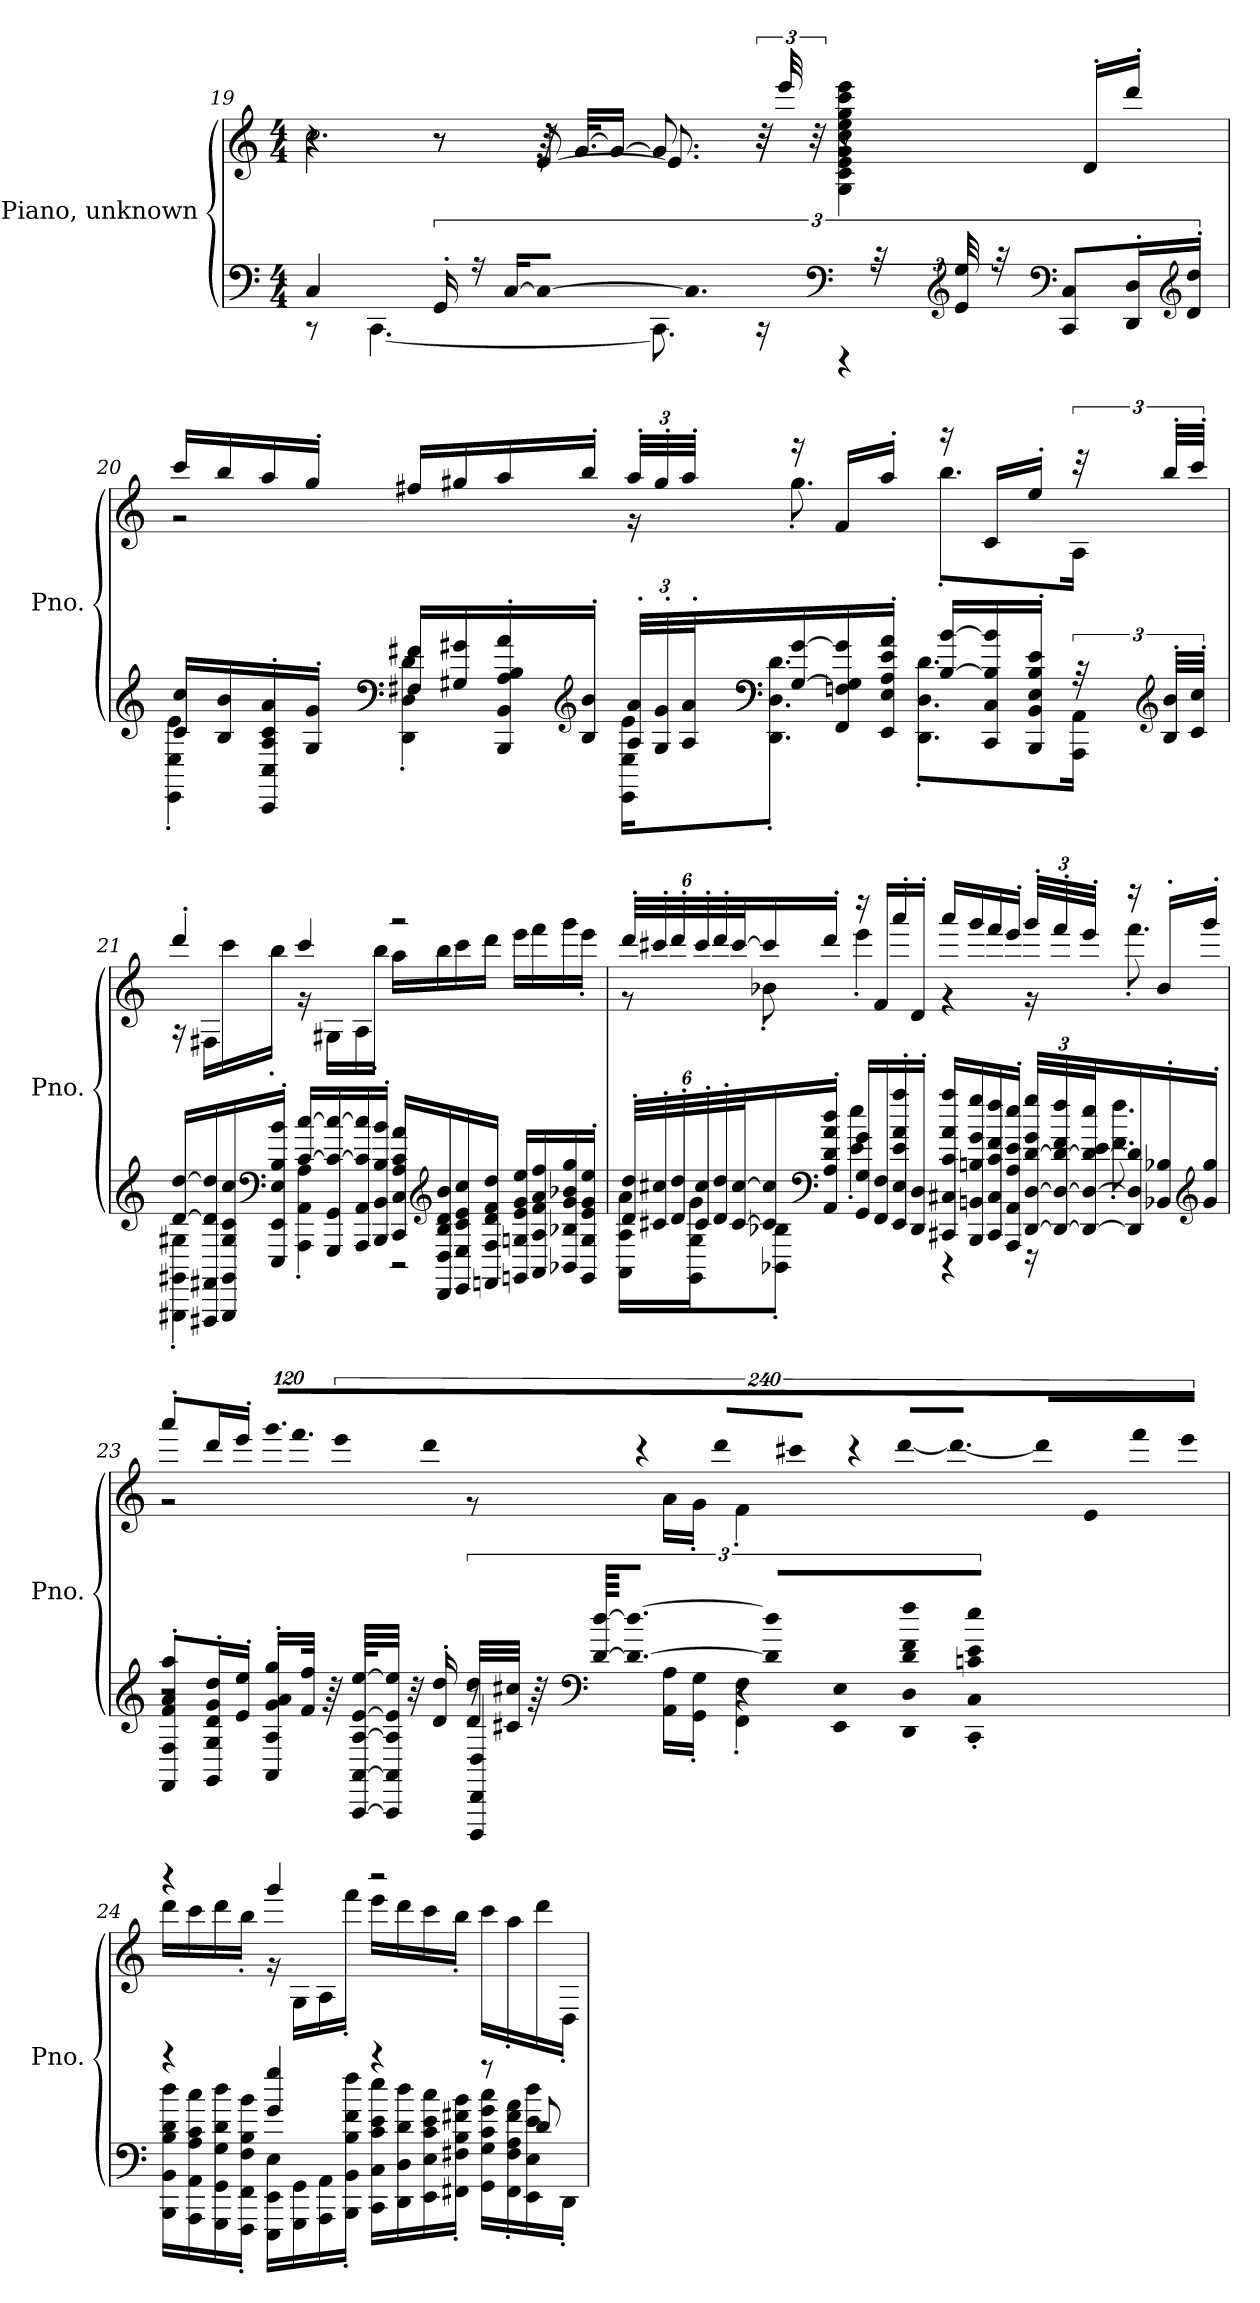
**kern	**kern
*part1	*part1
*staff2	*staff1
*I"Piano, unknown	*
*I'Pno.	*
!!LO:LB:g=z
*clefF4	*clefG2
*k[]	*k[]
*M4/4	*M4/4
=19	=19
*^	*^
*	*	*	*^
4C/	8r	4r	2.cc\	4r
.	[4.CC\	.	.	.
24GG'/	.	8r	.	8r
24r	.	.	.	.
[24C/KL	.	.	.	.
8C/J_	.	64r	.	[8e/
.	.	[32.g/KLL	.	.
.	.	16g/JJ_	.	.
8.C/]	8.CC\]	8.g/]	.	8.e/]
48r	16r	48r	.	16r
*clefG2	*	*	*	*
48e/ 48ee/	.	48eee/	.	.
48r	.	48r	.	.
*clefF4	*	*	*	*
8CC/ 8C/L	4r	8r	4G\ 4c\ 4e\ 4g\ 4cc\ 4ee\ 4gg\ 4ccc\ 4eee\	4r
16DD/' 16D/'L	.	16d'/LL	.	.
*clefG2	*	*	*	*
16d/' 16dd/'JJ	.	16ddd'/JJ	.	.
*	*	*	*v	*v
!!LO:LB:g=z
=20	=20	=20	=20
16c/ 16cc/LL	4EE\' 4E\' 4e\'	16ccc/LL	2r
16B/ 16b/	.	16bb/	.
16CC/' 16C/' 16A/' 16c/' 16a/'	.	16aa/	.
16G/' 16g/'JJ	.	16gg'/JJ	.
*clefF4	*	*	*
16F#X/ 16f#X/LL	4DD\' 4D\' 4d\'	16ff#X/LL	.
16G#X/ 16g#X/	.	16gg#X/	.
16BBB/' 16BB/' 16A/' 16B/' 16a/'	.	16aa/	.
*clefG2	*	*	*
16B/' 16b/'JJ	.	16bb'/JJ	.
*Xbrackettup	*	*Xbrackettup	*
48A/' 48a/'LLL	16EE\ 16E\ 16e\KL	48aa'/LLL	16r
48G#/' 48g#/'	.	48gg#'/	.
48A/' 48a/'J	.	48aa'/JJJ	.
*clefF4	*	*	*
[16G#/ [16g#/	8.DD\' 8.D\' 8.d\'J	16r	8.gg#'\
16FF/ 16Fn/ 16G#/] 16g#/]	.	16f/LL	.
16EE/' 16E/' 16A/' 16e/' 16a/'JJ	.	16aa'/JJ	.
[16B/ [16b/LL	8.DD\' 8.D\' 8.d\'L	16r	8.bb'\L
16CC/ 16C/ 16B/] 16b/]	.	16c/LL	.
16BBB/' 16BB/' 16E/' 16B/' 16e/'JJ	.	16ee'/JJ	.
*brackettup	*	*brackettup	*
48r	16AAA\ 16AA\Jk	48r	16A\Jk
*clefG2	*	*	*
48B/' 48b/'LLL	.	48bb'/LLL	.
48c/' 48cc/'JJJ	.	48ccc'/JJJ	.
!!LO:LB:g=z	!!
=21	=21	=21	=21
[16d/ [16dd/LL	4GGG#X\' 4GG#X\' 4G#X\'	4ddd'/	16r
16FFF#X/ 16FF#X/ 16d/] 16dd/]	.	.	16F#X\LL
16GGG#/ 16GG#/ 16G#/ 16c/ 16cc/	.	.	16ccc\
*clefF4	*	*	*
16EEE/' 16EE/' 16E/' 16B/' 16b/'JJ	.	.	16bb'\JJ
[16c/ [16cc/LL	4AAA\' 4AA\' 4A\'	4ccc/	16r
16GGG#/ 16GG#/ 16c/_ 16cc/_	.	.	16G#X\LL
16AAA/ 16AA/ 16c/] 16cc/]	.	.	16A\
16BBB/' 16BB/' 16B/' 16b/'JJ	.	.	16bb'\JJ
16CC/ 16C/ 16A/ 16c/ 16a/LL	2r	2r	16aa\LL
*clefG2	*	*	*
16DD/ 16D/ 16B/ 16d/ 16b/	.	.	16bb\
16EE/ 16E/ 16c/ 16e/ 16cc/	.	.	16ccc\
16FFn/ 16F/ 16d/ 16f/ 16dd/JJ	.	.	16ddd\JJ
16GGn/ 16Gn/ 16e/ 16g/ 16ee/LL	.	.	16eee\LL
16AA/ 16A/ 16f/ 16a/ 16ff/	.	.	16fff\
16BB-X/ 16B-X/ 16g/ 16b-X/ 16gg/	.	.	16ggg\
16GG/' 16G/' 16e/' 16g/' 16ee/'JJ	.	.	16eee'\JJ
!!LO:PB:g=z	!!
=22	=22	=22	=22
*Xbrackettup	*	*Xbrackettup	*
48d/' 48dd/'LLL	16AA\ 16A\ 16a\LL	48ddd'/LLL	8r
48c#X/' 48cc#X/'	.	48ccc#X'/	.
48d/' 48dd/'	.	48ddd'/	.
48c#/' 48cc#/'	16GG\ 16G\ 16g\J	48ccc#'/	.
48d/' 48dd/'	.	48ddd'/	.
[48c#/ [48cc#/J	.	[48ccc#/J	.
16c#/] 16cc#/]	8BB-X\' 8B-X\'J	16ccc#/]	8b-X'\
*clefF4	*	*	*
16AA/' 16A/' 16d/' 16a/' 16dd/'JJ	.	16ddd'/JJ	.
16GG/ 16G/ 16g/LL	4e\' 4ee\'	16r	4eee'\
16FF/ 16F/	.	16f/LL	.
16EE/' 16E/' 16e/' 16a/' 16aa/'	.	16aaa'/	.
16DD/' 16D/'JJ	.	16d'/JJ	.
16CC#X/ 16C#X/ 16c#/ 16a/ 16aa/LL	4r	16aaa/LL	4r
16BBB/ 16BBn/ 16Bn/ 16g/ 16gg/	.	16ggg/	.
16CC#/ 16C#/ 16c#/ 16f/ 16ff/	.	16fff/	.
16AAA/' 16AA/' 16A/' 16e/' 16ee/'JJ	.	16eee'/JJ	.
[48DD/ [48D/ [48d/ 48g/ 48gg/LLL	16r	48ggg'/LLL	16r
48DD/_ 48D/_ 48d/_ 48f/ 48ff/	.	48fff'/	.
48DD/_ 48D/_ 48d/_ 48e/ 48ee/J	.	48eee'/JJJ	.
16DD/] 16D/] 16d/]	8.f\' 8.ff\'	16r	8.fff'\
16BB-X/' 16B-X/'	.	16b-'/LL	.
*clefG2	*	*	*
16g/' 16gg/'JJ	.	16ggg'/JJ	.
!!LO:LB:g=z	!!
=23	=23	=23	=23
*	*^	*	*
8FF/' 8F/' 8f/' 8a/' 8aa/'L	2r	2r	8aaa'/L	2r
16GG/' 16G/' 16d/' 16g/' 16dd/'L	.	.	16ddd/L	.
16e/' 16ee/'JJ	.	.	16eee'/JJ	.
*	*	*	*brackettup	*
!	!	!	!LO:N:vis=32.	!
16AA/' 16A/' 16g/' 16a/' 16gg/'LL	.	.	1920%103ggg/LLL	.
!	!	!	!LO:N:vis=32.	!
.	.	.	1920%103fff/J	.
32f/ 32ff/JJk	.	.	.	.
64r	.	.	.	.
!	!	!	!LO:N:vis=16	!
.	.	.	1920%137eee/	.
[64AAA/ [64AA/ [64A/ [64e/ [64ee/KLLL	.	.	.	.
32AAA/] 32AA/] 32A/] 32e/] 32ee/]JJJ	.	.	.	.
32r	.	.	.	.
!	!	!	!LO:N:vis=32	!
.	.	.	640%23ddd/JJk	.
16d/' 16dd/'	.	.	.	.
!	!	!	!LO:N:vis=32	!
.	.	.	640%23r	.
*brackettup	*	*	*	*
48d/ 48dd/LLL	8r	4DDD/ 4DD/ 4D/	.	8r
.	.	.	48ddd/LLL	.
48c#X/ 48cc#X/JJJ	.	.	.	.
.	.	.	48ccc#X/JJJ	.
96r	.	.	.	.
.	.	.	96r	.
*clefF4	*	*	*	*
[96d/ [96dd/KKKL	.	.	.	.
.	.	.	[96ddd/KKKL	.
8.d/_ 8.dd/_J	.	.	.	.
.	.	.	8.ddd/J_	.
.	16AA\ 16A\LL	.	.	16a\LL
.	16GG\' 16G\'JJ	.	.	16g'\JJ
16d/] 16dd/]LL	4FF\' 4F\'	4r	.	4f'\
.	.	.	16ddd/LL]	.
16EE/ 16E/	.	.	.	.
.	.	.	16e/	.
16DD/ 16D/ 16d/ 16f/ 16ff/	.	.	.	.
.	.	.	16fff/	.
16CC/' 16C/' 16cn/' 16e/' 16ee/'JJ	.	.	.	.
.	.	.	16eee/JJ	.
1920ryy	1920ryy	1920ryy	.	1920ryy
*	*v	*v	*	*
!!LO:LB:g=z	!!
=24	=24	=24	=24
4r	16BBB\ 16BB\ 16B\ 16d\ 16dd\LL	4r	16ddd\LL
.	16AAA\ 16AA\ 16A\ 16c\ 16cc\	.	16ccc\
.	16GGG\ 16GG\ 16G\ 16d\ 16dd\	.	16ddd\
.	16FFF\' 16FF\' 16F\' 16B\' 16b\'JJ	.	16bb'\JJ
4g/ 4gg/	16EEE\ 16EE\ 16E\LL	4ggg/	16r
.	16GGG\ 16GG\	.	16G\LL
.	16AAA\ 16AA\	.	16A\
.	16BBB\' 16BB\' 16B\' 16f\' 16ff\'JJ	.	16fff'\JJ
4r	16CC\ 16C\ 16c\ 16e\ 16ee\LL	2r	16eee\LL
.	16DD\ 16D\ 16d\ 16dd\	.	16ddd\
.	16EE\ 16E\ 16c\ 16e\ 16cc\	.	16ccc\
.	16FF#X\' 16F#X\' 16B\' 16f#X\' 16b\'JJ	.	16bb'\JJ
8r	16GG\ 16G\ 16c\ 16g\ 16cc\LL	.	16ccc\LL
.	16FF#\' 16F#\' 16A\' 16f#\' 16a\'	.	16aa'\
8d/	16EE\ 16E\ 16e\ 16dd\	.	16ddd\
.	16DD'\JJ	.	16D'\JJ
*v	*v	*	*
*	*v	*v
=	=
*-	*-
